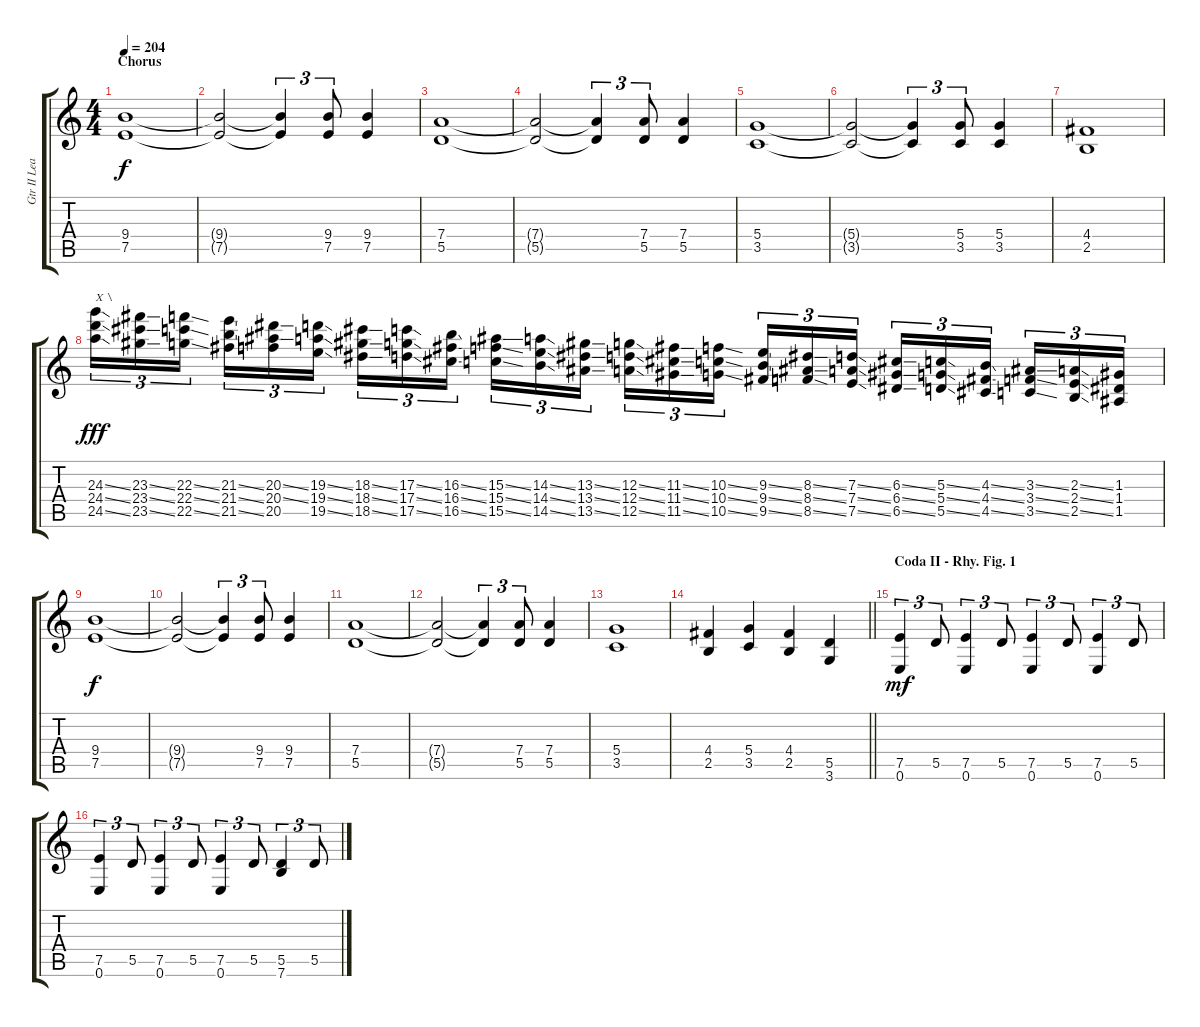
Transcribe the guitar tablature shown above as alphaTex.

\track ("Gtr II Lead" "Gtr II Lea") {instrument overdrivenguitar}
\staff {score tabs}
\tuning (E4 B3 G3 D3 A2 E2) {hide}
\ts (4 4)
\section ("" "Chorus")
\tempo 204
\clef g2
\ks c
(9.4 7.5).1{dy f} |
(9.4{t} 7.5{t}).2 (9.4{t} 7.5{t}).4{tu (3 2)} (9.4 7.5).8{tu (3 2)} (9.4 7.5).4 |
(7.4 5.5).1 |
(7.4{t} 5.5{t}).2 (7.4{t} 5.5{t}).4{tu (3 2)} (7.4 5.5).8{tu (3 2)} (7.4 5.5).4 |
(5.4 3.5).1 |
(5.4{t} 3.5{t}).2 (5.4{t} 3.5{t}).4{tu (3 2)} (5.4 3.5).8{tu (3 2)} (5.4 3.5).4 |
(4.4 2.5).1 |
(24.3{ss} 24.4{ss} 24.5{ss}).16{tu (3 2) txt "X \\" dy fff instrument guitarfretnoise} (23.3{ss} 23.4{ss} 23.5{ss}).16{tu (3 2)} (22.3{ss} 22.4{ss} 22.5{ss}).16{tu (3 2) beam splitsecondary} (21.3{ss} 21.4{ss} 21.5{ss}).16{tu (3 2)} (20.3{ss} 20.4{ss} 20.5).16{tu (3 2)} (19.3{ss} 19.4{ss} 19.5{ss}).16{tu (3 2)} (18.3{ss} 18.4{ss} 18.5{ss}).16{tu (3 2)} (17.3{ss} 17.4{ss} 17.5{ss}).16{tu (3 2)} (16.3{ss} 16.4{ss} 16.5{ss}).16{tu (3 2) beam splitsecondary} (15.3{ss} 15.4{ss} 15.5{ss}).16{tu (3 2)} (14.3{ss} 14.4{ss} 14.5{ss}).16{tu (3 2)} (13.3{ss} 13.4{ss} 13.5{ss}).16{tu (3 2)} (12.3{ss} 12.4{ss} 12.5{ss}).16{tu (3 2)} (11.3{ss} 11.4{ss} 11.5{ss}).16{tu (3 2)} (10.3{ss} 10.4{ss} 10.5{ss}).16{tu (3 2) beam splitsecondary} (9.3{ss} 9.4{ss} 9.5{ss}).16{tu (3 2)} (8.3{ss} 8.4{ss} 8.5{ss}).16{tu (3 2)} (7.3{ss} 7.4{ss} 7.5{ss}).16{tu (3 2)} (6.3{ss} 6.4{ss} 6.5{ss}).16{tu (3 2)} (5.3{ss} 5.4{ss} 5.5{ss}).16{tu (3 2)} (4.3{ss} 4.4{ss} 4.5{ss}).16{tu (3 2) beam splitsecondary} (3.3{ss} 3.4{ss} 3.5{ss}).16{tu (3 2)} (2.3{ss} 2.4{ss} 2.5{ss}).16{tu (3 2)} (1.3 1.4 1.5).16{tu (3 2)} |
(9.4 7.5).1{dy f instrument overdrivenguitar} |
(9.4{t} 7.5{t}).2 (9.4{t} 7.5{t}).4{tu (3 2)} (9.4 7.5).8{tu (3 2)} (9.4 7.5).4 |
(7.4 5.5).1 |
(7.4{t} 5.5{t}).2 (7.4{t} 5.5{t}).4{tu (3 2)} (7.4 5.5).8{tu (3 2)} (7.4 5.5).4 |
(5.4 3.5).1 |
\barLineRight lightlight
(4.4 2.5).4 (5.4 3.5).4 (4.4 2.5).4 (5.5 3.6).4 |
\section ("" "Coda II - Rhy. Fig. 1")
(7.5 0.6).4{tu (3 2) dy mf} 5.5.8{tu (3 2)} (7.5 0.6).4{tu (3 2)} 5.5.8{tu (3 2)} (7.5 0.6).4{tu (3 2)} 5.5.8{tu (3 2)} (7.5 0.6).4{tu (3 2)} 5.5.8{tu (3 2)} |
(7.5 0.6).4{tu (3 2)} 5.5.8{tu (3 2)} (7.5 0.6).4{tu (3 2)} 5.5.8{tu (3 2)} (7.5 0.6).4{tu (3 2)} 5.5.8{tu (3 2)} (5.5 7.6).4{tu (3 2)} 5.5.8{tu (3 2)}
